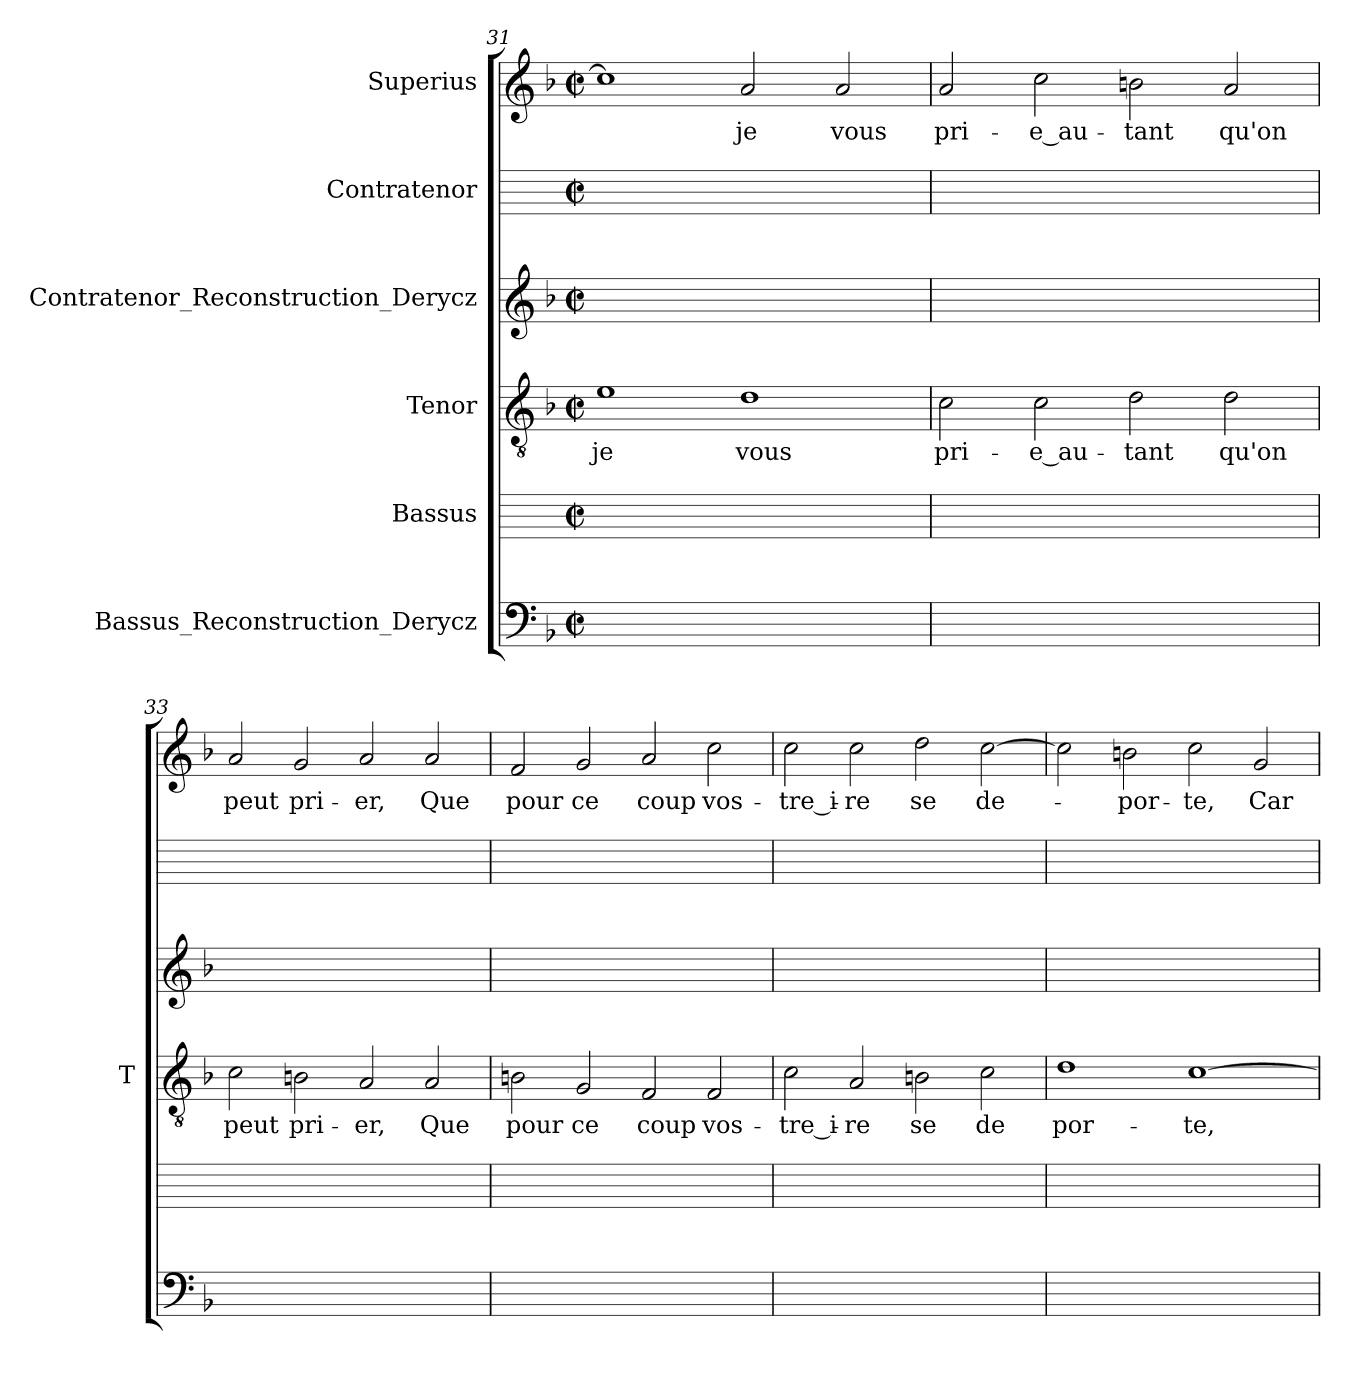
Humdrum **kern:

**kern	**kern	**kern	**text	**kern	**kern	**kern	**text
*part6	*part5	*part4	*part4	*part3	*part2	*part1	*part1
*staff6	*staff5	*staff4	*staff4	*staff3	*staff2	*staff1	*staff1
*I"Bassus_Reconstruction_Derycz	*I"Bassus	*I"Tenor	*	*I"Contratenor_Reconstruction_Derycz	*I"Contratenor	*I"Superius	*
*	*	*I'T	*	*	*	*	*
*clefF4	*	*clefGv2	*	*clefG2	*	*clefG2	*
*k[b-]	*	*k[b-]	*	*k[b-]	*	*k[b-]	*
*F:	*	*F:	*	*F:	*	*F:	*
*M2/2	*M2/2	*M2/2	*	*M2/2	*M2/2	*M2/2	*
*met(c|)	*met(c|)	*met(c|)	*	*met(c|)	*met(c|)	*met(c|)	*
=31	=31	=31	=31	=31	=31	=31	=31
0ryy	0ryy	1e	-je	0ryy	0ryy	1cc]	.
.	.	1d	-vous	.	.	2a	-je
.	.	.	.	.	.	2a	-vous
=32	=32	=32	=32	=32	=32	=32	=32
0ryy	0ryy	2c	pri-	0ryy	0ryy	2a	pri-
.	.	2c	e_au-	.	.	2cc	e_au-
.	.	2d	-tant	.	.	2b	-tant
.	.	2d	-qu'on	.	.	2a	-qu'on
!!LO:PB:g=z
=33	=33	=33	=33	=33	=33	=33	=33
0ryy	0ryy	2c	-peut	0ryy	0ryy	2a	-peut
.	.	2B	pri-	.	.	2g	pri-
.	.	2A	-er,	.	.	2a	-er,
.	.	2A	-Que	.	.	2a	-Que
=34	=34	=34	=34	=34	=34	=34	=34
0ryy	0ryy	2B	-pour	0ryy	0ryy	2f	-pour
.	.	2G	-ce	.	.	2g	-ce
.	.	2F	-coup	.	.	2a	-coup
.	.	2F	vos-	.	.	2cc	vos-
=35	=35	=35	=35	=35	=35	=35	=35
0ryy	0ryy	2c	tre_i-	0ryy	0ryy	2cc	tre_i-
.	.	2A	-re	.	.	2cc	-re
.	.	2B	-se	.	.	2dd	-se
.	.	2c	-de	.	.	[2cc	de-
=36	=36	=36	=36	=36	=36	=36	=36
0ryy	0ryy	1d	por-	0ryy	0ryy	2cc]	.
.	.	.	.	.	.	2bn	por-
.	.	[1c	-te,	.	.	2cc	-te,
.	.	.	.	.	.	2g	-Car
=	=	=	=	=	=	=	=
*-	*-	*-	*-	*-	*-	*-	*-
